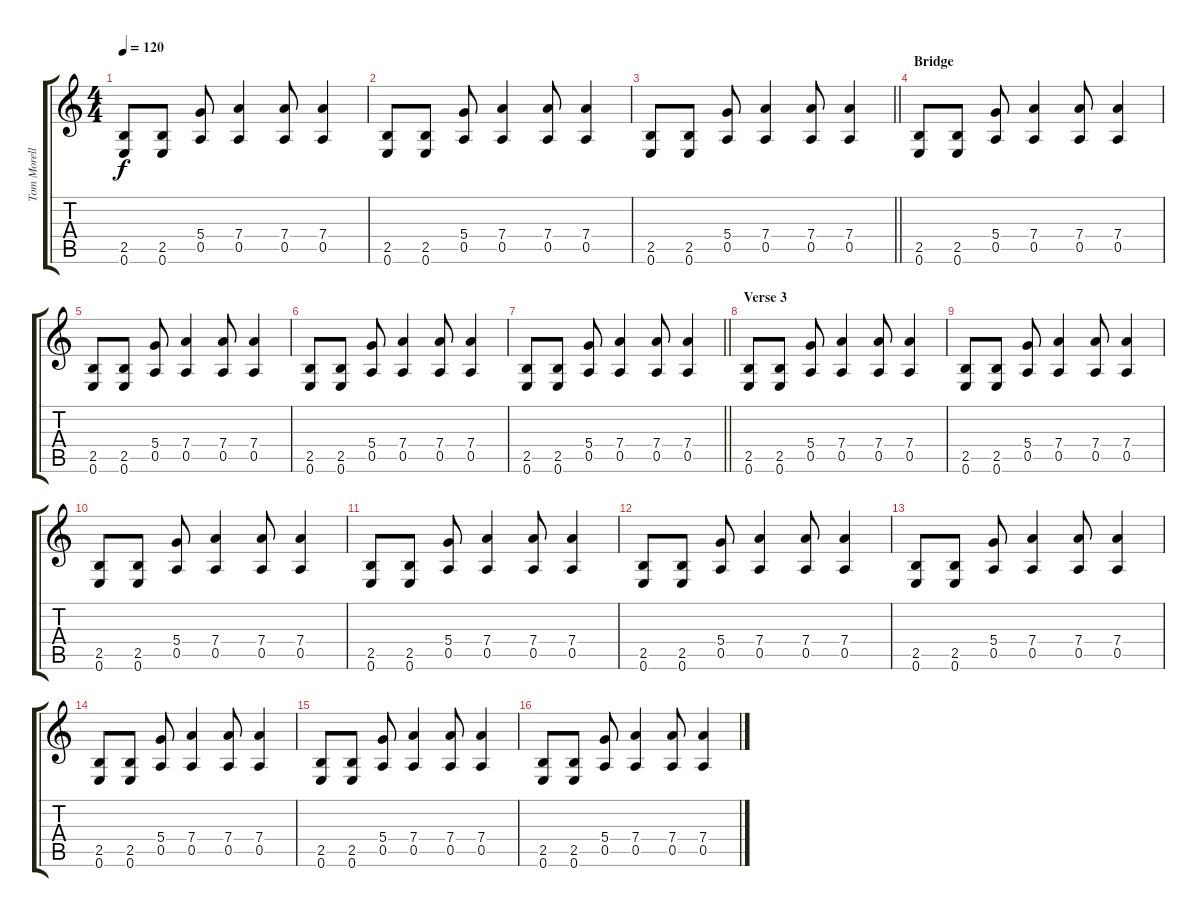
\track ("Tom Morello" "Tom Morell") {instrument distortionguitar}
\staff {score tabs}
\tuning (E4 B3 G3 D3 A2 E2) {hide}
\ts (4 4)
\tempo 120
\clef g2
\ks c
(2.5 0.6).8{dy f} (2.5 0.6).8 (5.4 0.5).8 (7.4 0.5).4 (7.4 0.5).8 (7.4 0.5).4 |
(2.5 0.6).8 (2.5 0.6).8 (5.4 0.5).8 (7.4 0.5).4 (7.4 0.5).8 (7.4 0.5).4 |
\barLineRight lightlight
(2.5 0.6).8 (2.5 0.6).8 (5.4 0.5).8 (7.4 0.5).4 (7.4 0.5).8 (7.4 0.5).4 |
\section ("" "Bridge")
(2.5 0.6).8 (2.5 0.6).8 (5.4 0.5).8 (7.4 0.5).4 (7.4 0.5).8 (7.4 0.5).4 |
(2.5 0.6).8 (2.5 0.6).8 (5.4 0.5).8 (7.4 0.5).4 (7.4 0.5).8 (7.4 0.5).4 |
(2.5 0.6).8 (2.5 0.6).8 (5.4 0.5).8 (7.4 0.5).4 (7.4 0.5).8 (7.4 0.5).4 |
\barLineRight lightlight
(2.5 0.6).8 (2.5 0.6).8 (5.4 0.5).8 (7.4 0.5).4 (7.4 0.5).8 (7.4 0.5).4 |
\section ("" "Verse 3")
(2.5 0.6).8 (2.5 0.6).8 (5.4 0.5).8 (7.4 0.5).4 (7.4 0.5).8 (7.4 0.5).4 |
(2.5 0.6).8 (2.5 0.6).8 (5.4 0.5).8 (7.4 0.5).4 (7.4 0.5).8 (7.4 0.5).4 |
(2.5 0.6).8 (2.5 0.6).8 (5.4 0.5).8 (7.4 0.5).4 (7.4 0.5).8 (7.4 0.5).4 |
(2.5 0.6).8 (2.5 0.6).8 (5.4 0.5).8 (7.4 0.5).4 (7.4 0.5).8 (7.4 0.5).4 |
(2.5 0.6).8 (2.5 0.6).8 (5.4 0.5).8 (7.4 0.5).4 (7.4 0.5).8 (7.4 0.5).4 |
(2.5 0.6).8 (2.5 0.6).8 (5.4 0.5).8 (7.4 0.5).4 (7.4 0.5).8 (7.4 0.5).4 |
(2.5 0.6).8 (2.5 0.6).8 (5.4 0.5).8 (7.4 0.5).4 (7.4 0.5).8 (7.4 0.5).4 |
(2.5 0.6).8 (2.5 0.6).8 (5.4 0.5).8 (7.4 0.5).4 (7.4 0.5).8 (7.4 0.5).4 |
(2.5 0.6).8 (2.5 0.6).8 (5.4 0.5).8 (7.4 0.5).4 (7.4 0.5).8 (7.4 0.5).4
